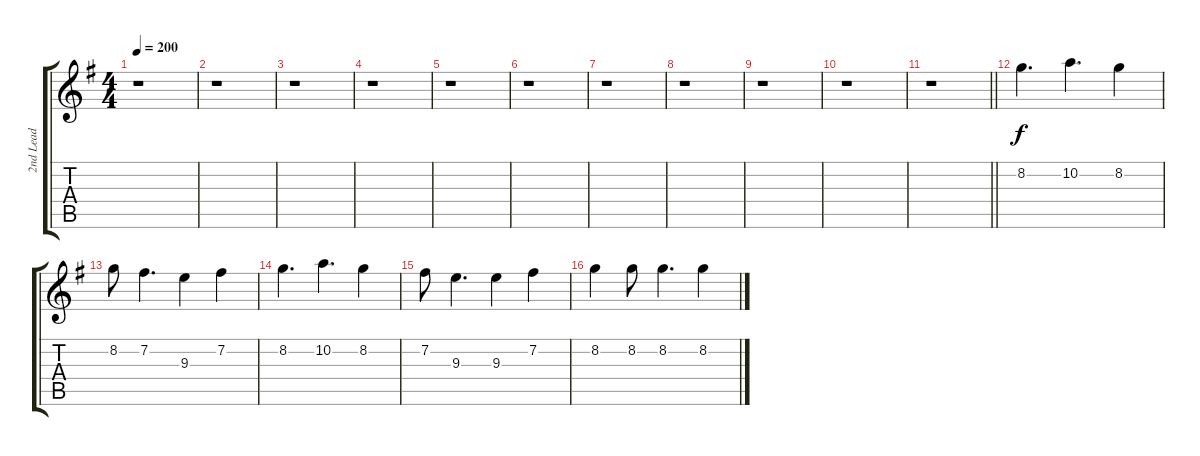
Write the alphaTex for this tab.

\track ("2nd Lead" "2nd Lead") {instrument distortionguitar}
\staff {score tabs}
\tuning (E4 B3 G3 D3 A2 E2) {hide}
\ts (4 4)
\tempo 200
\clef g2
\ks g
r.1{dy f} |
r.1 |
r.1 |
r.1 |
r.1 |
r.1 |
r.1 |
r.1 |
r.1 |
r.1 |
\barLineRight lightlight
r.1 |
8.2.4{d} 10.2.4{d} 8.2.4 |
8.2.8 7.2.4{d} 9.3.4 7.2.4 |
8.2.4{d} 10.2.4{d} 8.2.4 |
7.2.8 9.3.4{d} 9.3.4 7.2.4 |
8.2.4 8.2.8 8.2.4{d} 8.2.4
